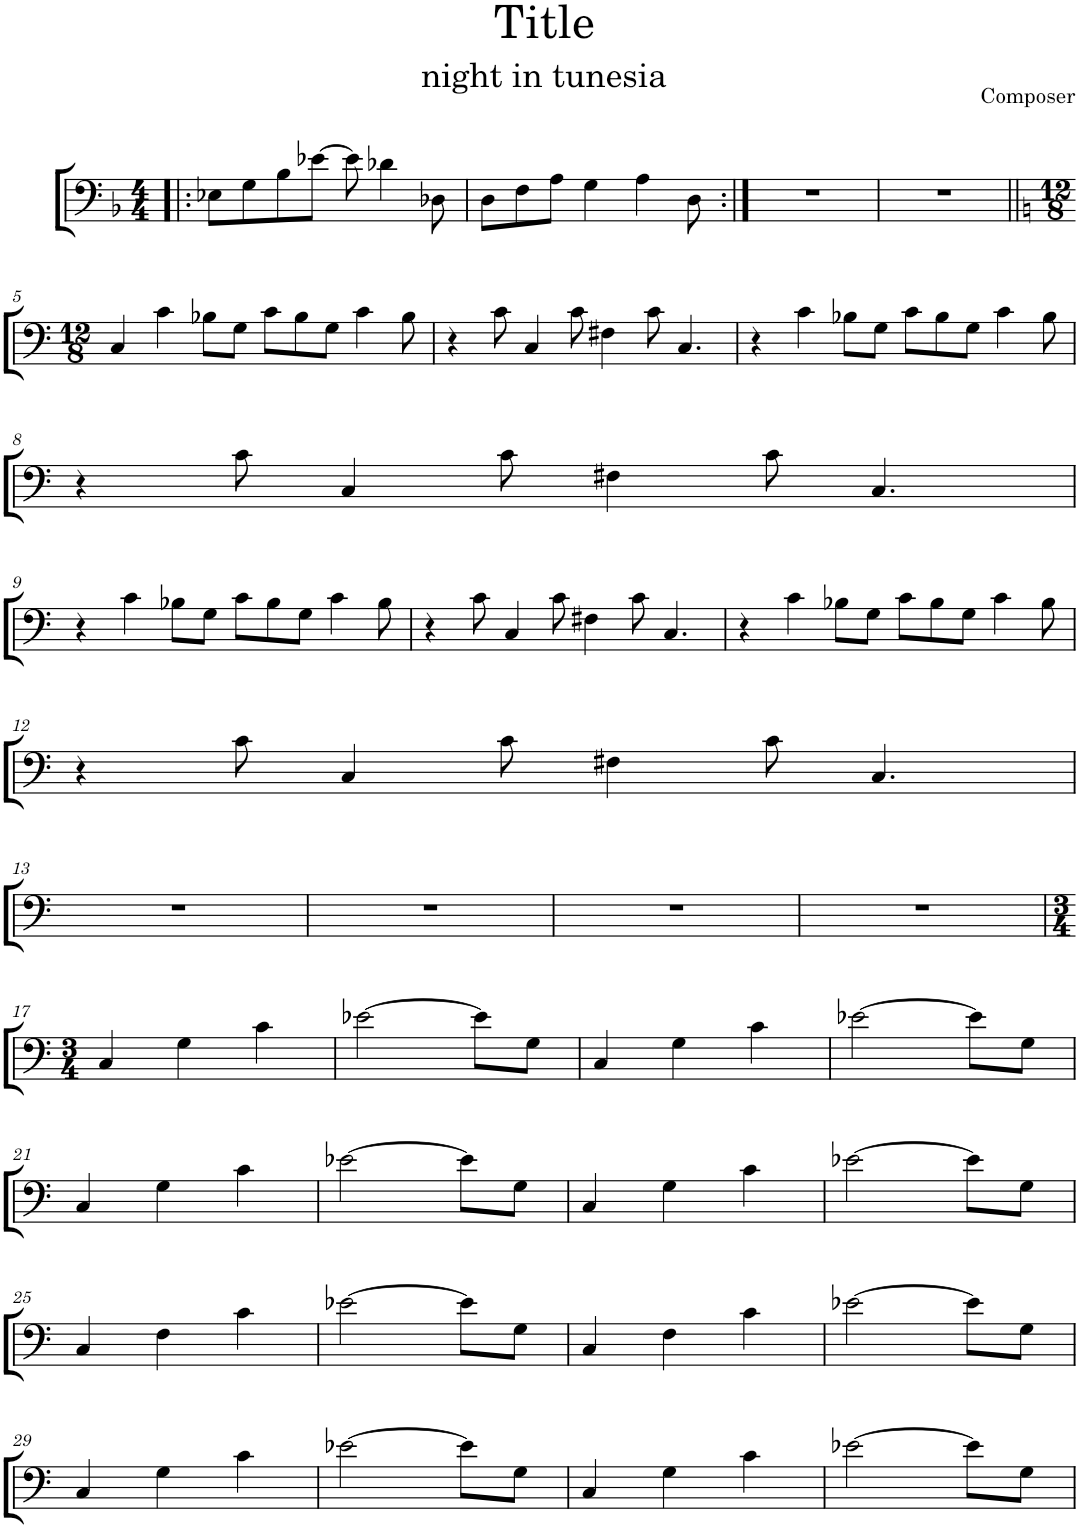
**kern
*part1
*staff1
*I"Piano
*I'Pno.
*clefF4
*k[b-]
*M4/4
=1!|:
8E-X\L
8G\
8B-\
[8e-X\J
8e-\]
4d-X\
8D-X\
=2
8D\L
8F\
8A\J
4G\
4A\
8D\
=3:|!
1r
=4
1r
!!LO:LB:g=z
=5||
*k[]
*M12/8
4C/
4c\
8B-X\L
8G\J
8c\L
8B-\
8G\J
4c\
8B-\
=6
4r
8c\
4C/
8c\
4F#X\
8c\
4.C/
=7
4r
4c\
8B-X\L
8G\J
8c\L
8B-\
8G\J
4c\
8B-\
!!LO:LB:g=z
=8
4r
8c\
4C/
8c\
4F#X\
8c\
4.C/
!!LO:LB:g=z
=9
4r
4c\
8B-X\L
8G\J
8c\L
8B-\
8G\J
4c\
8B-\
=10
4r
8c\
4C/
8c\
4F#X\
8c\
4.C/
=11
4r
4c\
8B-X\L
8G\J
8c\L
8B-\
8G\J
4c\
8B-\
!!LO:LB:g=z
=12
4r
8c\
4C/
8c\
4F#X\
8c\
4.C/
!!LO:LB:g=z
=13
1.r
=14
1.r
=15
1.r
=16
1.r
!!LO:LB:g=z
=17
*k[]
*M3/4
4C/
4G\
4c\
=18
[2e-X\
8e-\L]
8G\J
=19
4C/
4G\
4c\
=20
[2e-X\
8e-\L]
8G\J
!!LO:LB:g=z
=21
4C/
4G\
4c\
=22
[2e-X\
8e-\L]
8G\J
=23
4C/
4G\
4c\
=24
[2e-X\
8e-\L]
8G\J
!!LO:LB:g=z
=25
4C/
4F\
4c\
=26
[2e-X\
8e-\L]
8G\J
=27
4C/
4F\
4c\
=28
[2e-X\
8e-\L]
8G\J
!!LO:LB:g=z
=29
4C/
4G\
4c\
=30
[2e-X\
8e-\L]
8G\J
=31
4C/
4G\
4c\
=32
[2e-X\
8e-\L]
8G\J
=
*-
